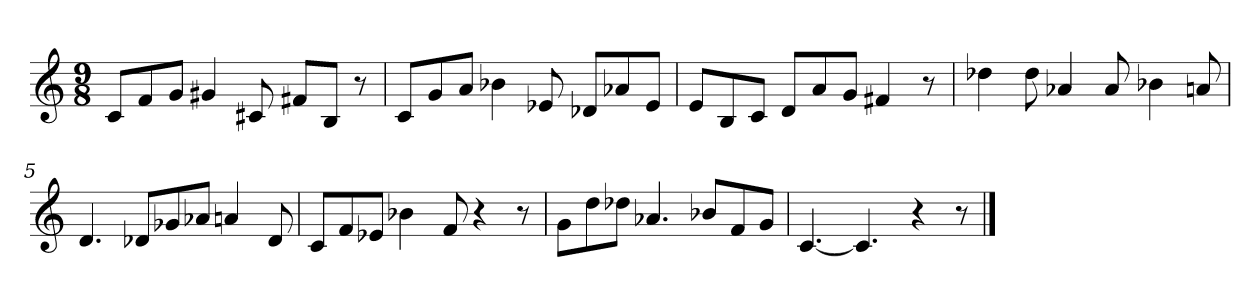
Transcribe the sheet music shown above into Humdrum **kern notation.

**kern
*part1
*staff1
*clefG2
*k[]
*C:
*M9/8
=1
8c/L
8f/
8g/J
4g#X/
8c#X/
8f#X/L
8B/J
8r
=2
8c/L
8g/
8a/J
4b-X\
8e-X/
8d-X/L
8a-X/
8e-/J
=3
8e/L
8B/
8c/J
8d/L
8a/
8g/J
4f#X/
8r
!!LO:LB:g=z
=4
4dd-X\
8dd-\
4a-X/
8a-/
4b-X\
8an/
=5
4.d/
8d-X/L
8g-X/
8a-X/J
4an/
8d-/
=6
8c/L
8f/
8e-X/J
4b-X\
8f/
4r
8r
=7
8g\L
8dd\
8dd-X\J
4.a-X/
8b-X/L
8f/
8g/J
!!LO:LB:g=z
=8
[4.c/
4.c/]
4r
8r
==
*-
